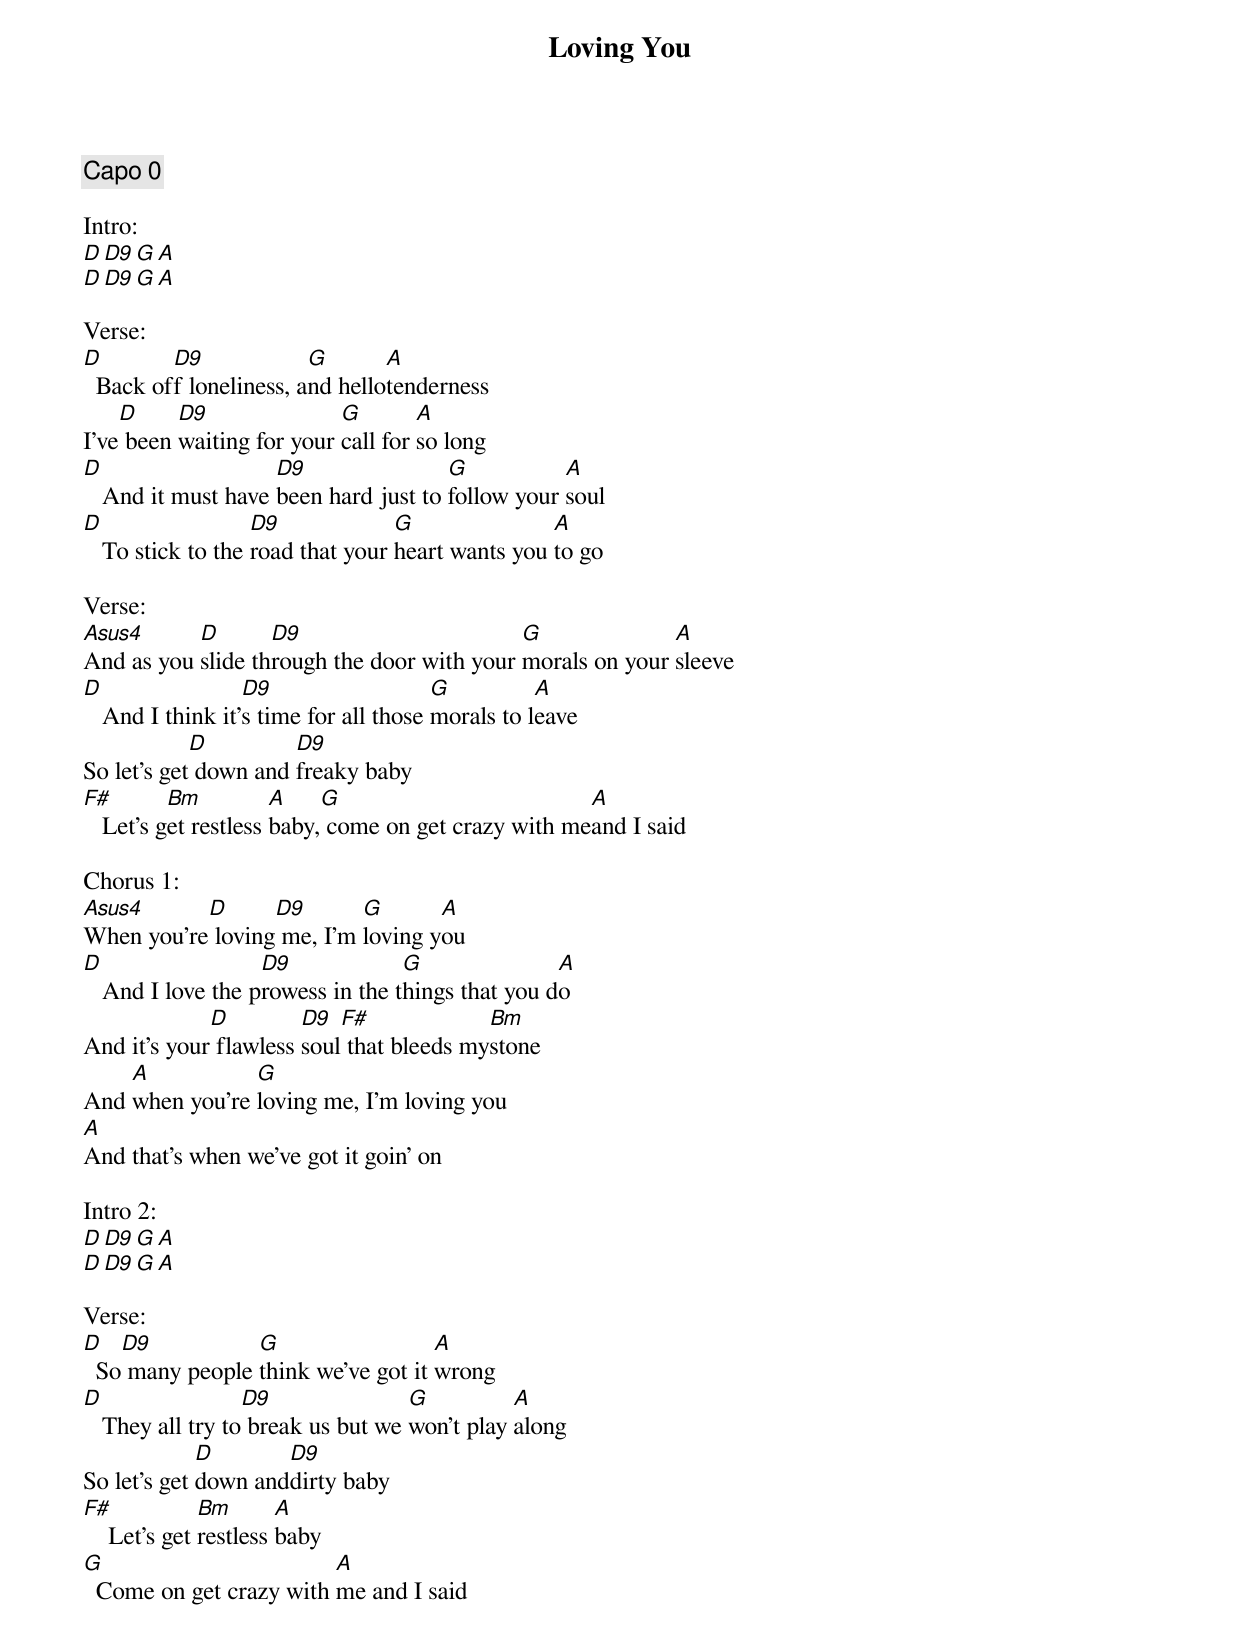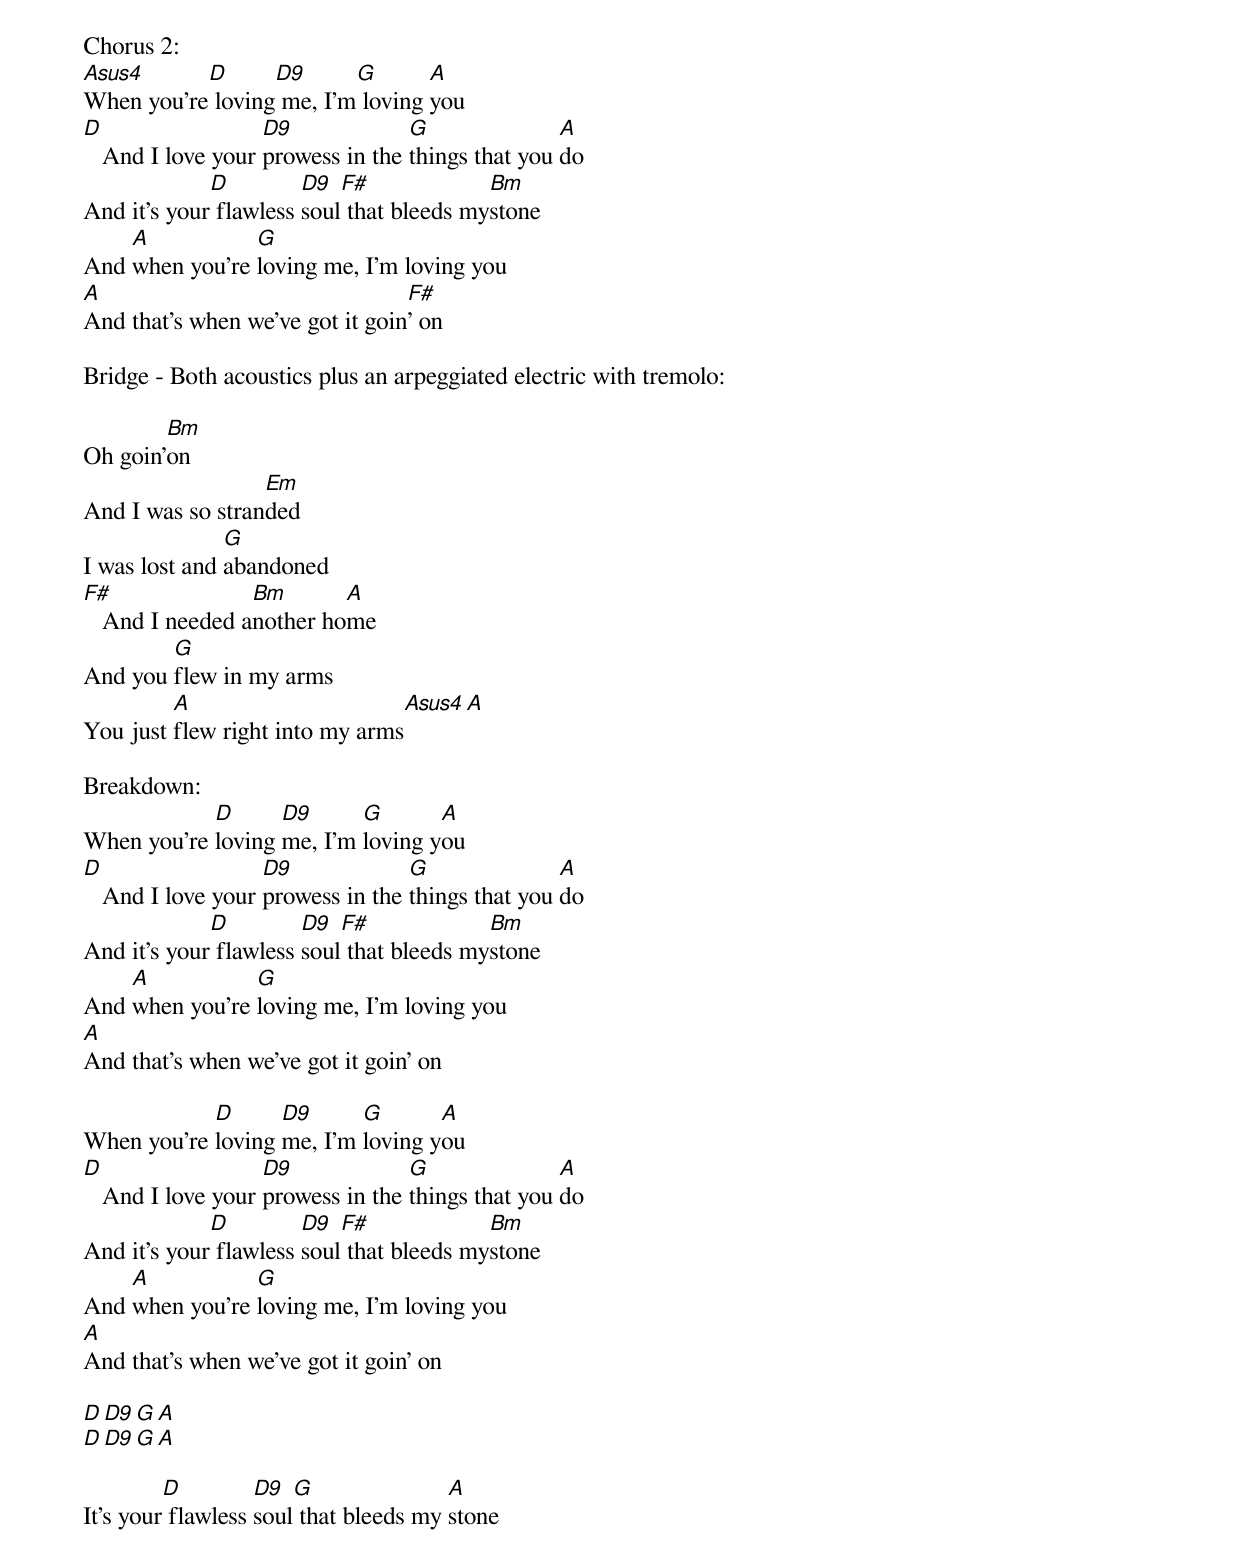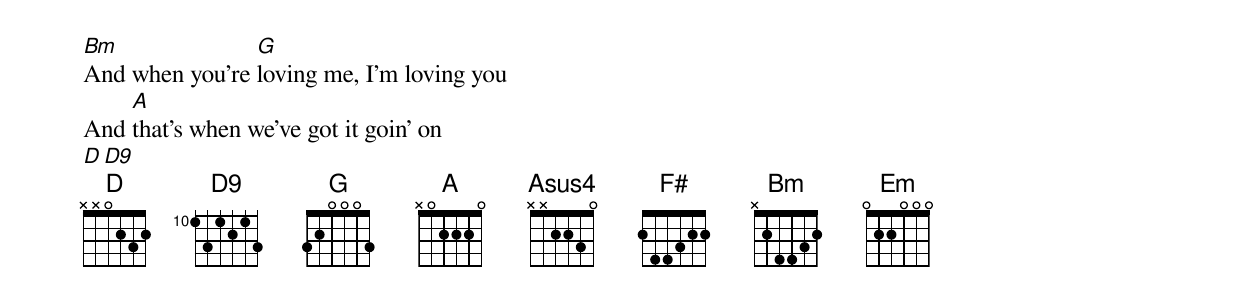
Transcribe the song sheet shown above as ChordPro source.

{title:Loving You}
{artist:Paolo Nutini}
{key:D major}
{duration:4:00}
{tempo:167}
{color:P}

{comment: Capo 0}

Intro:
[D][D9][G][A]
[D][D9][G][A]

Verse:
[D]  Back of[D9]f loneliness, a[G]nd hello[A]tenderness
I've[D] been [D9]waiting for your [G]call for [A]so long
[D]   And it must have [D9]been hard just to [G]follow your [A]soul
[D]   To stick to the [D9]road that your [G]heart wants you [A]to go

Verse:
[Asus4]And as you [D]slide th[D9]rough the door with your [G]morals on your [A]sleeve
[D]   And I think it'[D9]s time for all those [G]morals to l[A]eave
So let's get[D] down and [D9]freaky baby
[F#]   Let's g[Bm]et restless [A]baby,[G] come on get crazy with me[A]and I said

Chorus 1:
[Asus4]When you're[D] loving[D9] me, I'm [G]loving y[A]ou
[D]   And I love the p[D9]rowess in the t[G]hings that you d[A]o
And it's your[D] flawless [D9]soul[F#] that bleeds my[Bm]stone
And [A]when you're [G]loving me, I'm loving you
[A]And that's when we've got it goin' on

Intro 2:
[D][D9][G][A]
[D][D9][G][A]

Verse:
[D]  So[D9] many people [G]think we've got it [A]wrong
[D]   They all try to[D9] break us but we [G]won't play [A]along
So let's get [D]down and[D9]dirty baby
[F#]    Let's get [Bm]restless [A]baby
[G]  Come on get crazy with [A]me and I said

Chorus 2:
[Asus4]When you're[D] loving[D9] me, I'm[G] loving [A]you
[D]   And I love your [D9]prowess in the [G]things that you [A]do
And it's your[D] flawless [D9]soul[F#] that bleeds my[Bm]stone
And [A]when you're [G]loving me, I'm loving you
[A]And that's when we've got it goin[F#]' on

Bridge - Both acoustics plus an arpeggiated electric with tremolo:

Oh goin'[Bm]on
And I was so stran[Em]ded
I was lost and [G]abandoned
[F#]   And I needed a[Bm]nother ho[A]me
And you [G]flew in my arms
You just [A]flew right into my arms[Asus4][A]

Breakdown:
When you're [D]loving [D9]me, I'm [G]loving y[A]ou
[D]   And I love your [D9]prowess in the [G]things that you [A]do
And it's your[D] flawless [D9]soul[F#] that bleeds my[Bm]stone
And [A]when you're [G]loving me, I'm loving you
[A]And that's when we've got it goin' on

When you're [D]loving [D9]me, I'm [G]loving y[A]ou
[D]   And I love your [D9]prowess in the [G]things that you [A]do
And it's your[D] flawless [D9]soul[F#] that bleeds my[Bm]stone
And [A]when you're [G]loving me, I'm loving you
[A]And that's when we've got it goin' on

[D][D9][G][A]
[D][D9][G][A]

It's your[D] flawless [D9]soul[G] that bleeds my [A]stone
[Bm]And when you're [G]loving me, I'm loving you
And [A]that's when we've got it goin' on
[D][D9]
